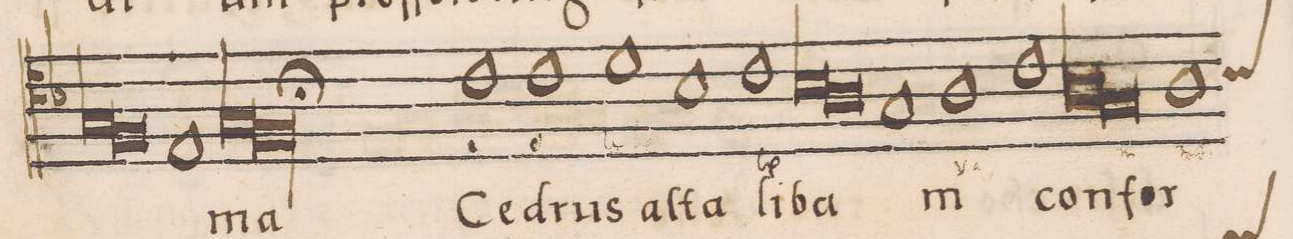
**kern	**text
*I"TENOR	*
*clefC4	*
*k[b-]	*
*met(C)	*
*M2/1	*
1G	.
1F	.
*Xlig	*
=51-	=51-
1E	.
*lig	*
1G	-ma
=52-	=52-
0F\;l	.
*Xlig	*
=53-	=53-
1c	Ce-
1c	-drus
=54-	=54-
1d	al-
1B-	-ta
=55-	=55-
1c	li-
*lig	*
1B-	-ba-
=56-	=56-
1A	.
*Xlig	*
1G	.
=57-	=57-
1A	-ni
1c	con-
=58-	=58-
*lig	*
1A	-for-
1G	.
*Xlig	*
=59-	=59-
*custos:B-	*
1A	.
*-	*-
